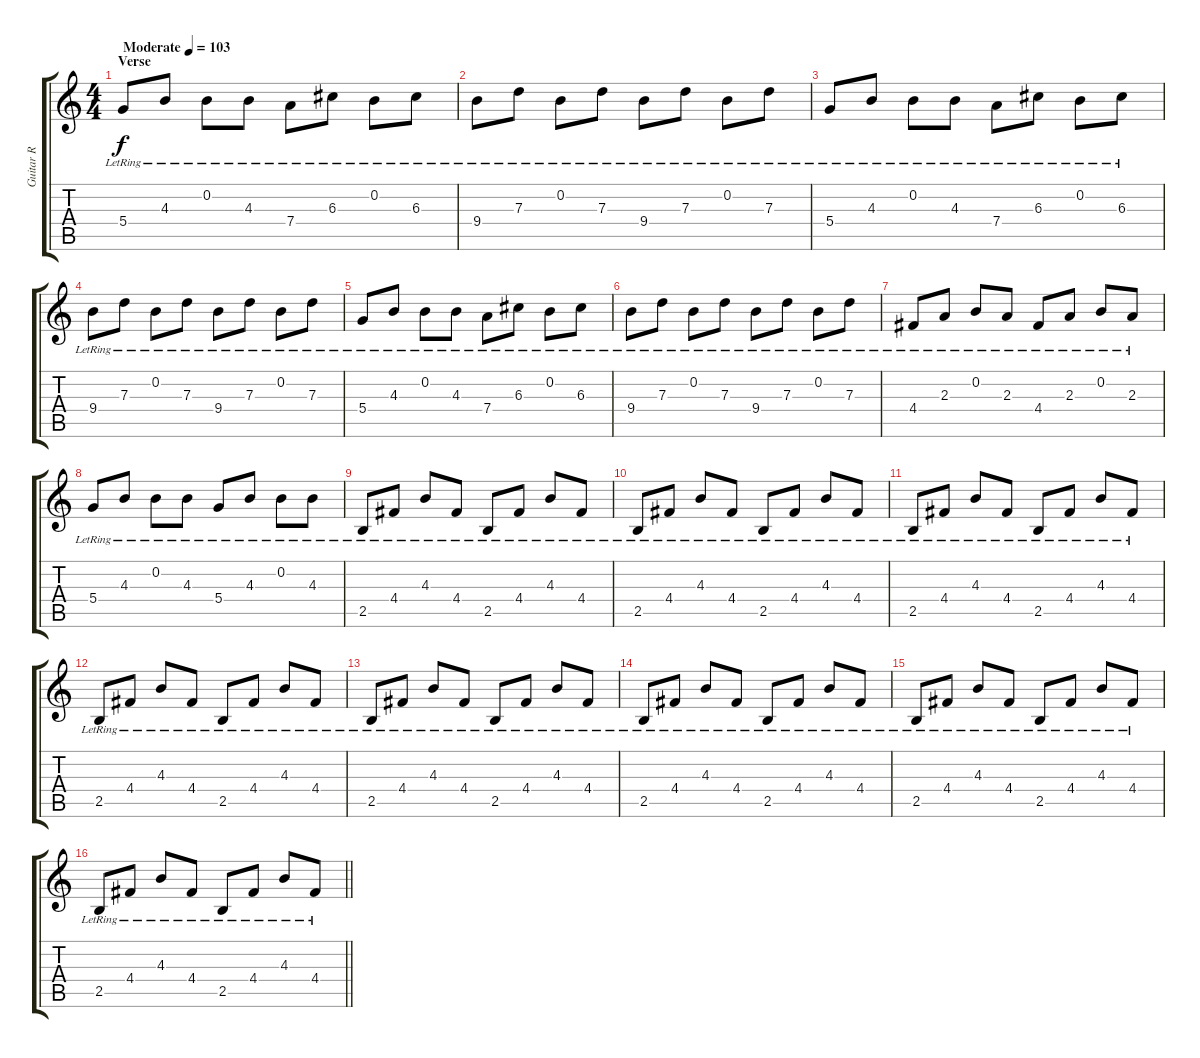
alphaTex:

\track ("Guitar R" "Guitar R") {instrument electricguitarclean}
\staff {score tabs}
\tuning (E4 B3 G3 D3 A2 E2) {hide}
\ts (4 4)
\section ("" "Verse")
\tempo (103 "Moderate")
\clef g2
\ks c
5.4{lr}.8{dy f volume 4 instrument electricguitarclean} 4.3{lr}.8{volume 8} 0.2{lr}.8 4.3{lr}.8 7.4{lr}.8 6.3{lr}.8 0.2{lr}.8 6.3{lr}.8 |
9.4{lr}.8 7.3{lr}.8 0.2{lr}.8 7.3{lr}.8 9.4{lr}.8 7.3{lr}.8 0.2{lr}.8 7.3{lr}.8 |
5.4{lr}.8 4.3{lr}.8 0.2{lr}.8 4.3{lr}.8 7.4{lr}.8 6.3{lr}.8 0.2{lr}.8 6.3{lr}.8 |
9.4{lr}.8 7.3{lr}.8 0.2{lr}.8 7.3{lr}.8 9.4{lr}.8 7.3{lr}.8 0.2{lr}.8 7.3{lr}.8 |
5.4{lr}.8 4.3{lr}.8 0.2{lr}.8 4.3{lr}.8 7.4{lr}.8 6.3{lr}.8 0.2{lr}.8 6.3{lr}.8 |
9.4{lr}.8 7.3{lr}.8 0.2{lr}.8 7.3{lr}.8 9.4{lr}.8 7.3{lr}.8 0.2{lr}.8 7.3{lr}.8 |
4.4{lr}.8 2.3{lr}.8 0.2{lr}.8 2.3{lr}.8 4.4{lr}.8 2.3{lr}.8 0.2{lr}.8 2.3{lr}.8 |
5.4{lr}.8{volume 4} 4.3{lr}.8 0.2{lr}.8 4.3{lr}.8 5.4{lr}.8 4.3{lr}.8 0.2{lr}.8 4.3{lr}.8 |
2.5{lr}.8 4.4{lr}.8 4.3{lr}.8 4.4{lr}.8 2.5{lr}.8 4.4{lr}.8 4.3{lr}.8 4.4{lr}.8 |
2.5{lr}.8 4.4{lr}.8 4.3{lr}.8 4.4{lr}.8 2.5{lr}.8 4.4{lr}.8 4.3{lr}.8 4.4{lr}.8 |
2.5{lr}.8 4.4{lr}.8 4.3{lr}.8 4.4{lr}.8 2.5{lr}.8 4.4{lr}.8 4.3{lr}.8 4.4{lr}.8 |
2.5{lr}.8 4.4{lr}.8 4.3{lr}.8 4.4{lr}.8 2.5{lr}.8 4.4{lr}.8 4.3{lr}.8 4.4{lr}.8 |
2.5{lr}.8 4.4{lr}.8 4.3{lr}.8 4.4{lr}.8 2.5{lr}.8 4.4{lr}.8 4.3{lr}.8 4.4{lr}.8 |
2.5{lr}.8 4.4{lr}.8 4.3{lr}.8 4.4{lr}.8 2.5{lr}.8 4.4{lr}.8 4.3{lr}.8 4.4{lr}.8 |
2.5{lr}.8 4.4{lr}.8 4.3{lr}.8 4.4{lr}.8 2.5{lr}.8 4.4{lr}.8 4.3{lr}.8 4.4{lr}.8 |
\barLineRight lightlight
2.5{lr}.8 4.4{lr}.8 4.3{lr}.8 4.4{lr}.8 2.5{lr}.8 4.4{lr}.8 4.3{lr}.8 4.4{lr}.8
